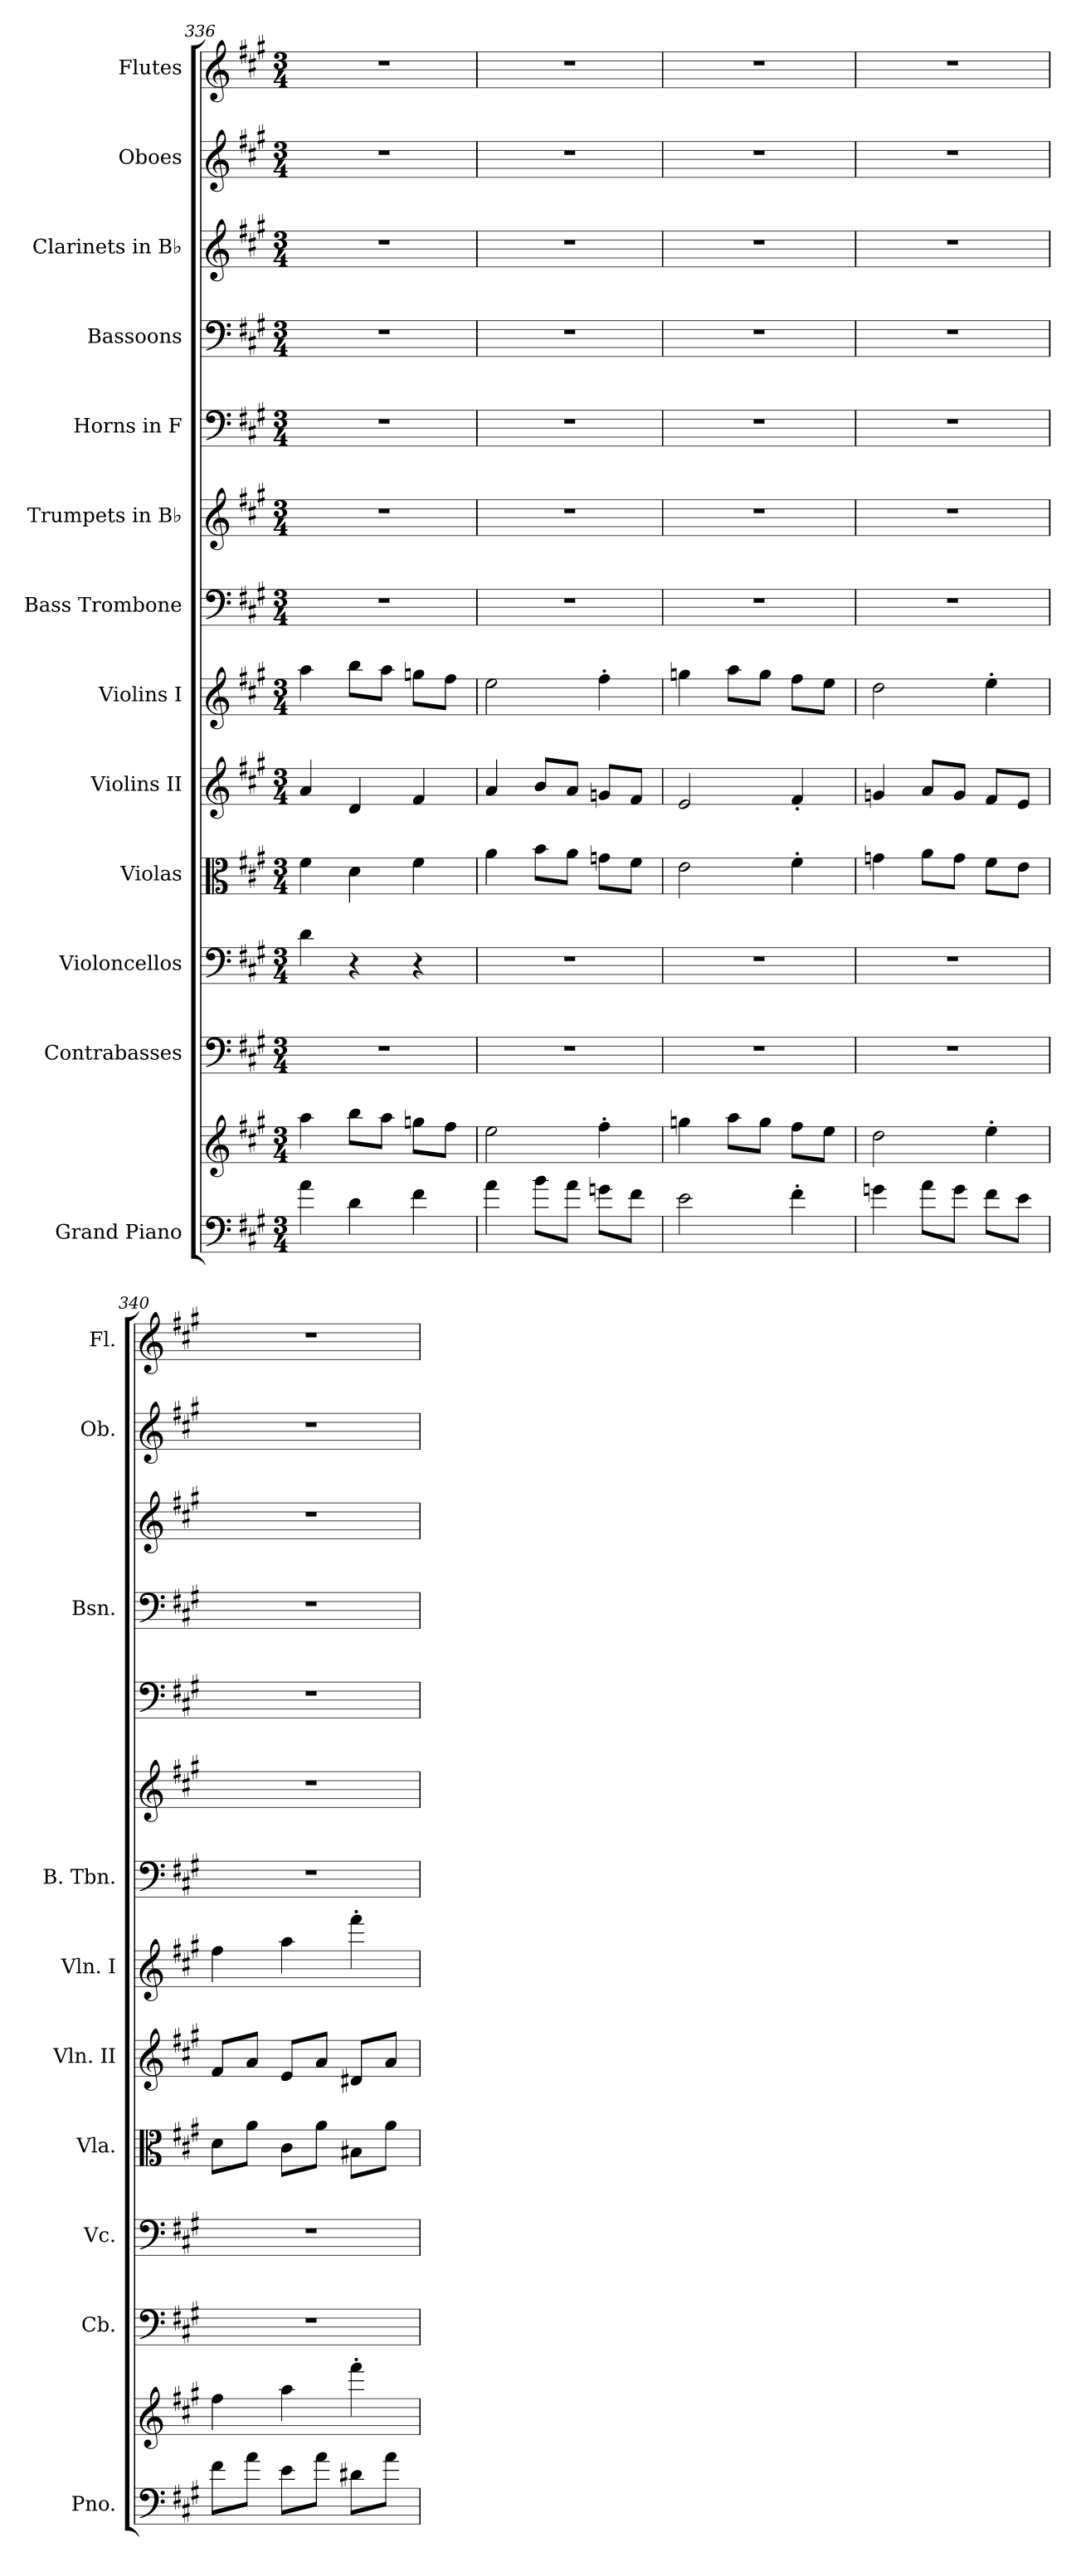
**kern	**kern	**kern	**kern	**kern	**kern	**kern	**kern	**kern	**kern	**kern	**kern	**kern	**kern
*part13	*part13	*part12	*part11	*part10	*part9	*part8	*part7	*part6	*part5	*part4	*part3	*part2	*part1
*staff14	*staff13	*staff12	*staff11	*staff10	*staff9	*staff8	*staff7	*staff6	*staff5	*staff4	*staff3	*staff2	*staff1
*I"Grand Piano	*	*I"Contrabasses	*I"Violoncellos	*I"Violas	*I"Violins II	*I"Violins I	*I"Bass Trombone	*I"Trumpets in B♭	*I"Horns in F	*I"Bassoons	*I"Clarinets in B♭	*I"Oboes	*I"Flutes
*I'Pno.	*	*I'Cb.	*I'Vc.	*I'Vla.	*I'Vln. II	*I'Vln. I	*I'B. Tbn.	*	*	*I'Bsn.	*	*I'Ob.	*I'Fl.
*clefF4	*clefG2	*clefF4	*clefF4	*clefC3	*clefG2	*clefG2	*clefF4	*clefG2	*clefF4	*clefF4	*clefG2	*clefG2	*clefG2
*	*	*ITrd7c12	*	*	*	*	*	*ITrd1c2	*ITrd4c7	*	*ITrd1c2	*	*
*k[f#c#g#]	*k[f#c#g#]	*k[f#c#g#]	*k[f#c#g#]	*k[f#c#g#]	*k[f#c#g#]	*k[f#c#g#]	*k[f#c#g#]	*k[f#]	*k[f#c#]	*k[f#c#g#]	*k[f#]	*k[f#c#g#]	*k[f#c#g#]
*M3/4	*M3/4	*M3/4	*M3/4	*M3/4	*M3/4	*M3/4	*M3/4	*M3/4	*M3/4	*M3/4	*M3/4	*M3/4	*M3/4
=336	=336	=336	=336	=336	=336	=336	=336	=336	=336	=336	=336	=336	=336
4a\	4aa\	2.r	4d\	4f#\	4a/	4aa\	2.r	2.r	2.r	2.r	2.r	2.r	2.r
4d\	8bb\L	.	4r	4d\	4d/	8bb\L	.	.	.	.	.	.	.
.	8aa\J	.	.	.	.	8aa\J	.	.	.	.	.	.	.
4f#\	8ggn\L	.	4r	4f#\	4f#/	8ggn\L	.	.	.	.	.	.	.
.	8ff#\J	.	.	.	.	8ff#\J	.	.	.	.	.	.	.
=337	=337	=337	=337	=337	=337	=337	=337	=337	=337	=337	=337	=337	=337
4a\	2ee\	2.r	2.r	4a\	4a/	2ee\	2.r	2.r	2.r	2.r	2.r	2.r	2.r
8b\L	.	.	.	8b\L	8b/L	.	.	.	.	.	.	.	.
8a\J	.	.	.	8a\J	8a/J	.	.	.	.	.	.	.	.
8gn\L	4ff#'\	.	.	8gn\L	8gn/L	4ff#'\	.	.	.	.	.	.	.
8f#\J	.	.	.	8f#\J	8f#/J	.	.	.	.	.	.	.	.
=338	=338	=338	=338	=338	=338	=338	=338	=338	=338	=338	=338	=338	=338
2e\	4ggn\	2.r	2.r	2e\	2e/	4ggn\	2.r	2.r	2.r	2.r	2.r	2.r	2.r
.	8aa\L	.	.	.	.	8aa\L	.	.	.	.	.	.	.
.	8gg\J	.	.	.	.	8gg\J	.	.	.	.	.	.	.
4f#'\	8ff#\L	.	.	4f#'\	4f#'/	8ff#\L	.	.	.	.	.	.	.
.	8ee\J	.	.	.	.	8ee\J	.	.	.	.	.	.	.
=339	=339	=339	=339	=339	=339	=339	=339	=339	=339	=339	=339	=339	=339
4gn\	2dd\	2.r	2.r	4gn\	4gn/	2dd\	2.r	2.r	2.r	2.r	2.r	2.r	2.r
8a\L	.	.	.	8a\L	8a/L	.	.	.	.	.	.	.	.
8g\J	.	.	.	8g\J	8g/J	.	.	.	.	.	.	.	.
8f#\L	4ee'\	.	.	8f#\L	8f#/L	4ee'\	.	.	.	.	.	.	.
8e\J	.	.	.	8e\J	8e/J	.	.	.	.	.	.	.	.
!!LO:PB:g=z
=340	=340	=340	=340	=340	=340	=340	=340	=340	=340	=340	=340	=340	=340
8f#\L	4ff#\	2.r	2.r	8d\L	8f#/L	4ff#\	2.r	2.r	2.r	2.r	2.r	2.r	2.r
8a\J	.	.	.	8a\J	8a/J	.	.	.	.	.	.	.	.
8e\L	4aa\	.	.	8c#\L	8e/L	4aa\	.	.	.	.	.	.	.
8a\J	.	.	.	8a\J	8a/J	.	.	.	.	.	.	.	.
8d#X\L	4fff#'\	.	.	8B#X\L	8d#X/L	4fff#'\	.	.	.	.	.	.	.
8a\J	.	.	.	8a\J	8a/J	.	.	.	.	.	.	.	.
=	=	=	=	=	=	=	=	=	=	=	=	=	=
*-	*-	*-	*-	*-	*-	*-	*-	*-	*-	*-	*-	*-	*-
